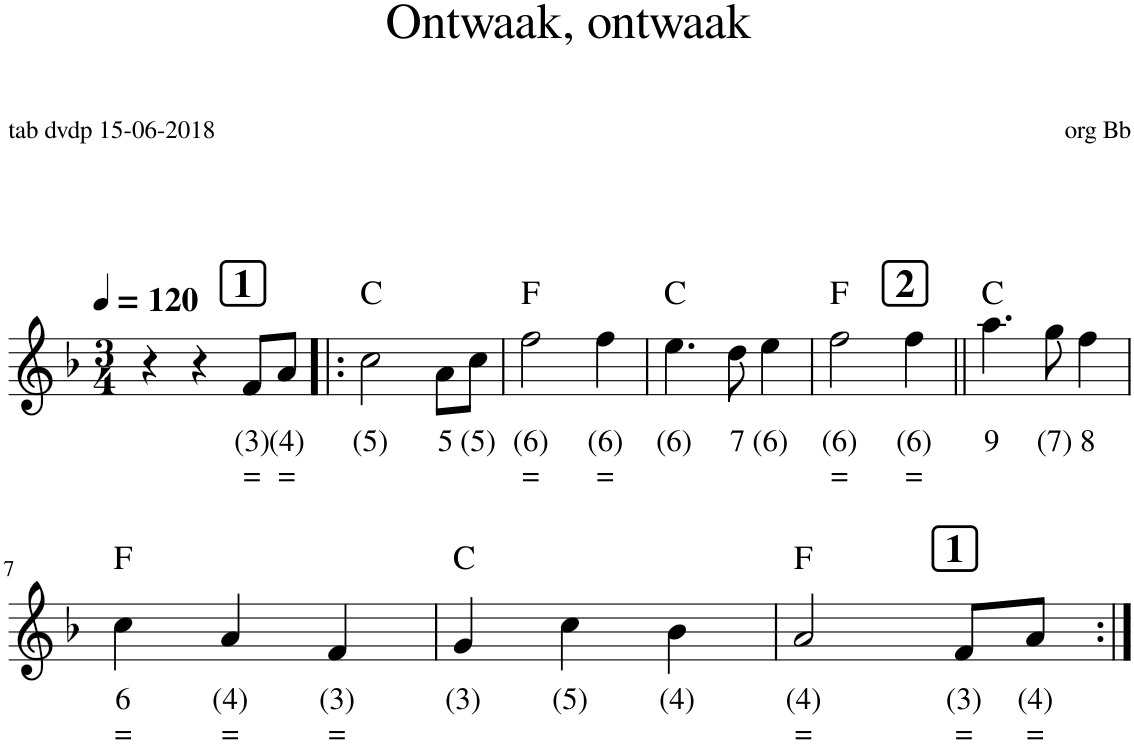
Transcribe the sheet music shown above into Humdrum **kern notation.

**kern	**text	**text	**harte
*part1	*part1	*part1	*part1
*staff1	*staff1	*staff1	*
*I"Piano, Voice	*	*	*
*clefG2	*	*	*
*k[b-]	*	*	*
*M3/4	*	*	*
*MM120	*	*	*
!!LO:REH:place=s1:a:B:cj:fs=14:t=1:qo=2
=1	=1	=1	=1
4r	.	.	.
4r	.	.	.
!	!LO:LY:b	!LO:LY:b	!
8f/L	(3)	=	.
!	!LO:LY:b	!LO:LY:b	!
8a/J	(4)	=	.
=2!|:	=2!|:	=2!|:	=2!|:
!	!LO:LY:b	!	!
2cc\	(5)	.	C:maj
!	!LO:LY:b	!	!
8a\L	5	.	.
!	!LO:LY:b	!	!
8cc\J	(5)	.	.
=3	=3	=3	=3
!	!LO:LY:b	!LO:LY:b	!
2ff\	(6)	=	F:maj
!	!LO:LY:b	!LO:LY:b	!
4ff\	(6)	=	.
=4	=4	=4	=4
!	!LO:LY:b	!	!
4.ee\	(6)	.	C:maj
!	!LO:LY:b	!	!
8dd\	7	.	.
!	!LO:LY:b	!	!
4ee\	(6)	.	.
!!LO:REH:place=s1:a:B:cj:fs=14:t=2:qo=2
=5	=5	=5	=5
!	!LO:LY:b	!LO:LY:b	!
2ff\	(6)	=	F:maj
!	!LO:LY:b	!LO:LY:b	!
4ff\	(6)	=	.
=6||	=6||	=6||	=6||
!	!LO:LY:b	!	!
4.aa\	9	.	C:maj
!	!LO:LY:b	!	!
8gg\	(7)	.	.
!	!LO:LY:b	!	!
4ff\	8	.	.
!!LO:LB:g=z
=7	=7	=7	=7
!	!LO:LY:b	!LO:LY:b	!
4cc\	6	=	F:maj
!	!LO:LY:b	!LO:LY:b	!
4a/	(4)	=	.
!	!LO:LY:b	!LO:LY:b	!
4f/	(3)	=	.
=8	=8	=8	=8
!	!LO:LY:b	!	!
4g/	(3)	.	C:maj
!	!LO:LY:b	!	!
4cc\	(5)	.	.
!	!LO:LY:b	!	!
4b-\	(4)	.	.
!!LO:REH:place=s1:a:B:cj:fs=14:t=1:qo=2
=9	=9	=9	=9
!	!LO:LY:b	!LO:LY:b	!
2a/	(4)	=	F:maj
!	!LO:LY:b	!LO:LY:b	!
8f/L	(3)	=	.
!	!LO:LY:b	!LO:LY:b	!
8a/J	(4)	=	.
=:|!	=:|!	=:|!	=:|!
*-	*-	*-	*-
